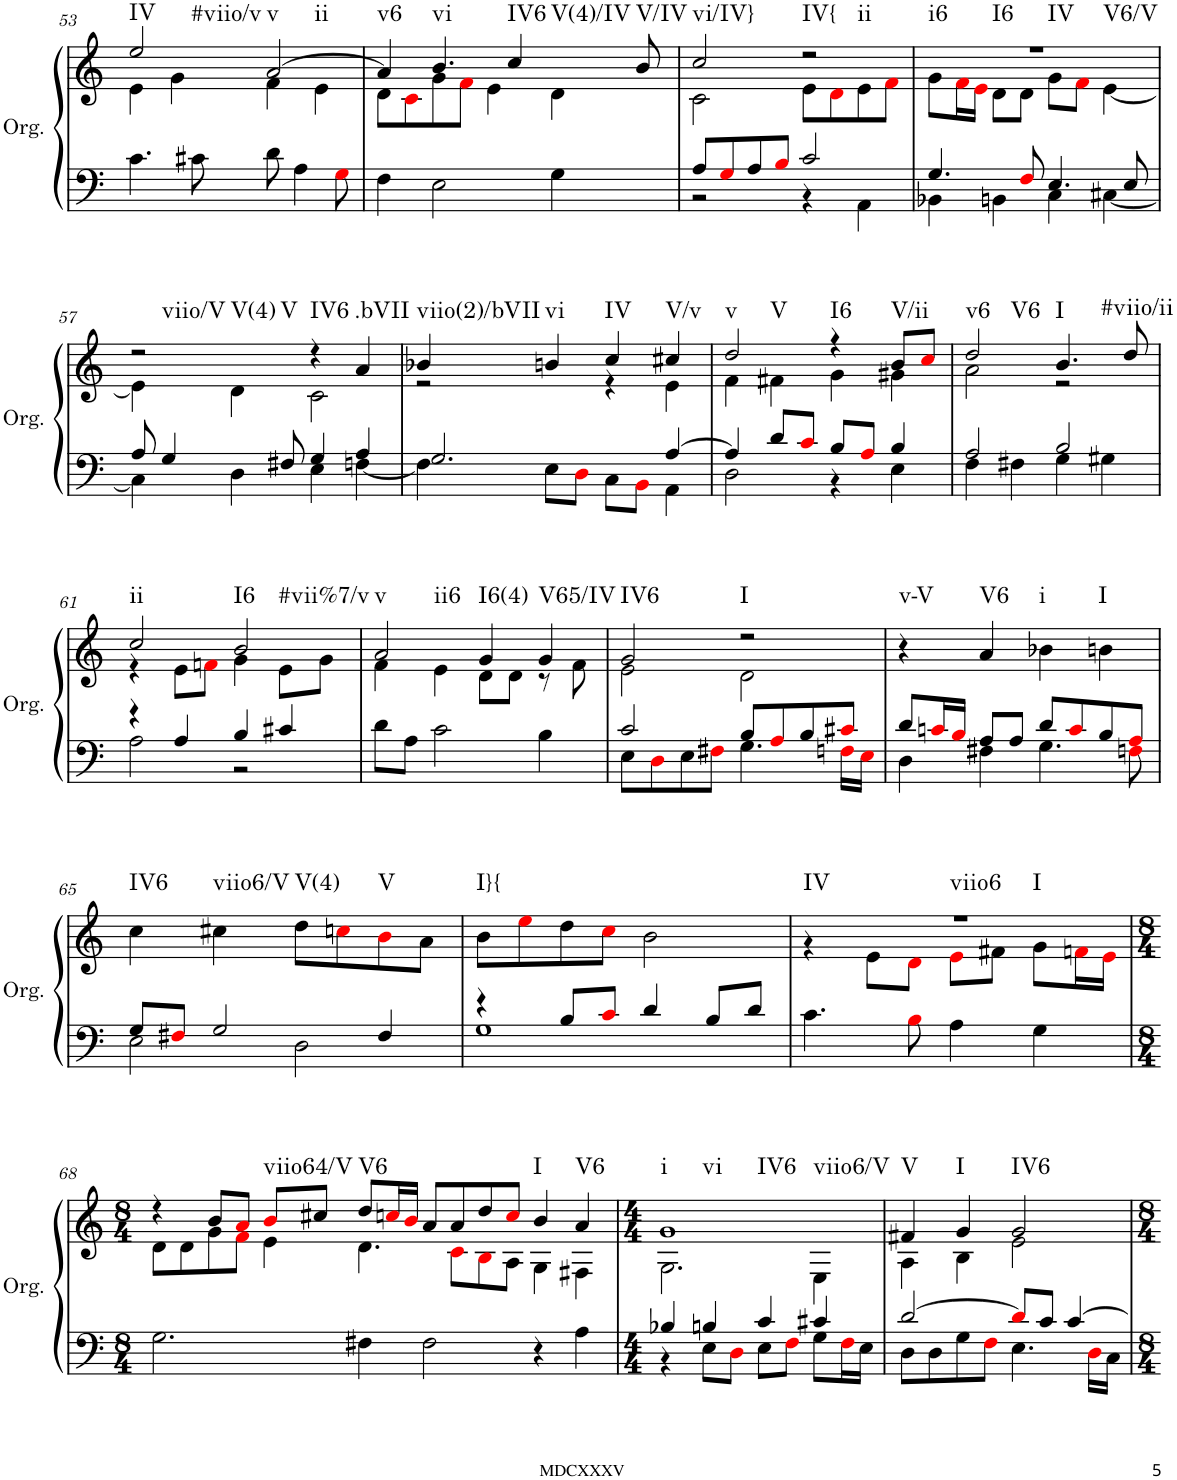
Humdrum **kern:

**kern	**kern	**harte	**kern
*part2	*part2	*part2	*part1
*staff3	*staff2	*	*staff1
*I"Organ	*	*	*I"Voice
*I'Org.	*	*	*I'Vo.
!!LO:PB:g=z
*clefF4	*clefG2	*	*clefGv2
*k[]	*k[]	*	*k[]
*M4/4	*M4/4	*	*M4/4
=53	=53	=53	=53
*	*^	*	*
!	!	!	!LO:H:n=1:kt=IV	!
!	!	!	!LO:H:n=2:kt=#viio/v	!
4.c\	2ee/	4e\	N N	1r
.	.	4g\	.	.
8c#X\	.	.	.	.
!	!	!	!LO:H:n=1:kt=v	!
!	!	!	!LO:H:n=2:kt=ii	!
8d\	[2a/	4f\	N N	.
4A\	.	.	.	.
.	.	4e\	.	.
8Gi\	.	.	.	.
=54	=54	=54	=54	=54
!	!	!	!LO:H:kt=v6	!
4F\	4a/]	8d\L	N	1r
.	.	8ci\	.	.
!	!	!	!LO:H:kt=vi	!
2E\	4.b/	8g\	N	.
.	.	8fi\J	.	.
.	.	4e\	.	.
!	!	!	!LO:H:n=1:kt=IV6	!
!	!	!	!LO:H:n=2:kt=V(4)/IV	!
.	4cc/	.	N N	.
4G\	.	4d\	.	.
!	!	!	!LO:H:kt=V/IV	!
.	8b/	.	N	.
=55	=55	=55	=55	=55
*^	*	*	*	*
!	!	!	!	!LO:H:kt=vi/IV}	!
8A/L	2r	2cc/	2c\	N	1r
8Gi/	.	.	.	.	.
8A/	.	.	.	.	.
8Bi/J	.	.	.	.	.
!	!	!	!	!LO:H:n=1:kt=IV{	!
!	!	!	!	!LO:H:n=2:kt=ii	!
2c/	4r	2r	8e\L	N N	.
.	.	.	8di\	.	.
.	4AA\	.	8e\	.	.
.	.	.	8fi\J	.	.
=56	=56	=56	=56	=56	=56
!	!	!	!	!LO:H:n=1:kt=i6	!
!	!	!	!	!LO:H:n=2:kt=I6	!
!	!	!	!	!LO:H:n=3:kt=IV	!
!	!	!	!	!LO:H:n=4:kt=V6/V	!
4.G/	4BB-X\	1r	8g\L	N N N N	1r
.	.	.	16fi\L	.	.
.	.	.	16ei\JJ	.	.
.	4BBn\	.	8d\L	.	.
8Fi/	.	.	8d\J	.	.
4.E/	4C\	.	8g\L	.	.
.	.	.	8fi\J	.	.
.	[4C#X\	.	[4e\	.	.
8E/	.	.	.	.	.
!!LO:LB:g=z
=57	=57	=57	=57	=57	=57
!	!	!	!	!LO:H:n=1:kt=viio/V	!
!	!	!	!	!LO:H:n=2:kt=V(4)	!
!	!	!	!	!LO:H:n=3:kt=V	!
8A/	4C#\]	2r	4e\]	N N N	1r
4G/	.	.	.	.	.
.	4D\	.	4d\	.	.
8F#X/	.	.	.	.	.
!	!	!	!	!LO:H:kt=IV6	!
4G/	4E\	4r	2c\	N	.
!	!	!	!	!LO:H:kt=.bVII	!
4A/	[4Fn\	4a/	.	N	.
=58	=58	=58	=58	=58	=58
!	!	!	!	!LO:H:kt=viio(2)/bVII	!
2.G/	4F\]	4b-X/	2r	N	1r
!	!	!	!	!LO:H:kt=vi	!
.	8E\L	4bn/	.	N	.
.	8Di\J	.	.	.	.
!	!	!	!	!LO:H:kt=IV	!
.	8C\L	4cc/	4r	N	.
.	8BBi\J	.	.	.	.
!	!	!	!	!LO:H:kt=V/v	!
[4A/	4AA\	4cc#X/	4e\	N	.
=59	=59	=59	=59	=59	=59
!	!	!	!	!LO:H:n=1:kt=v	!
!	!	!	!	!LO:H:n=2:kt=V	!
4A/]	2D\	2dd/	4f\	N N	1r
8d/L	.	.	4f#X\	.	.
8ci/J	.	.	.	.	.
!	!	!	!	!LO:H:kt=I6	!
8B/L	4r	4r	4g\	N	.
8Ai/J	.	.	.	.	.
!	!	!	!	!LO:H:kt=V/ii	!
4B/	4E\	8b/L	4g#X\	N	.
.	.	8cci/J	.	.	.
=60	=60	=60	=60	=60	=60
!	!	!	!	!LO:H:n=1:kt=v6	!
!	!	!	!	!LO:H:n=2:kt=V6	!
2A/	4F\	2dd/	2a\	N N	1r
.	4F#X\	.	.	.	.
!	!	!	!	!LO:H:n=1:kt=I	!
!	!	!	!	!LO:H:n=2:kt=#viio/ii	!
2B/	4G\	4.b/	2r	N N	.
.	4G#X\	.	.	.	.
.	.	8dd/	.	.	.
!!LO:LB:g=z
=61	=61	=61	=61	=61	=61
!	!	!	!	!LO:H:kt=ii	!
4r	2A\	2cc/	4r	N	1r
4A/	.	.	8e\L	.	.
.	.	.	8fni\J	.	.
!	!	!	!	!LO:H:n=1:kt=I6	!
!	!	!	!	!LO:H:n=2:kt=#vii%7/v	!
4B/	2r	2b/	4g\	N N	.
4c#X/	.	.	8e\L	.	.
.	.	.	8g\J	.	.
*v	*v	*	*	*	*
=62	=62	=62	=62	=62
!	!	!	!LO:H:n=1:kt=v	!
!	!	!	!LO:H:n=2:kt=ii6	!
8d\L	2a/	4f\	N N	1r
8A\J	.	.	.	.
2c\	.	4e\	.	.
!	!	!	!LO:H:kt=I6(4)	!
.	4g/	8d\L	N	.
.	.	8d\J	.	.
!	!	!	!LO:H:kt=V65/IV	!
4B\	4g/	8r	N	.
.	.	8f\	.	.
=63	=63	=63	=63	=63
*^	*	*	*	*
!	!	!	!	!LO:H:kt=IV6	!
2c/	8E\L	2g/	2e\	N	1r
.	8Di\	.	.	.	.
.	8E\	.	.	.	.
.	8F#Xi\J	.	.	.	.
!	!	!	!	!LO:H:kt=I	!
8B/L	4.G\	2r	2d\	N	.
8Ai/	.	.	.	.	.
8B/	.	.	.	.	.
8c#Xi/J	16Fni\LL	.	.	.	.
.	16Ei\JJ	.	.	.	.
*	*	*v	*v	*	*
=64	=64	=64	=64	=64
!	!	!	!LO:H:kt=v-V	!
8d/L	4D\	4r	N	1r
16cni/L	.	.	.	.
16Bi/JJ	.	.	.	.
!	!	!	!LO:H:kt=V6	!
8A/L	4F#X\	4a/	N	.
8A/J	.	.	.	.
!	!	!	!LO:H:kt=i	!
8d/L	4.G\	4b-X\	N	.
8ci/	.	.	.	.
!	!	!	!LO:H:kt=I	!
8B/	.	4bn\	N	.
8Ai/J	8Fni\	.	.	.
!!LO:LB:g=z
=65	=65	=65	=65	=65
!	!	!	!LO:H:kt=IV6	!
8G/L	2E\	4cc\	N	1r
8F#Xi/J	.	.	.	.
!	!	!	!LO:H:kt=viio6/V	!
2G/	.	4cc#X\	N	.
!	!	!	!LO:H:kt=V(4)	!
.	2D\	8dd\L	N	.
.	.	8ccni\	.	.
!	!	!	!LO:H:kt=V	!
4F#/	.	8bi\	N	.
.	.	8a\J	.	.
=66	=66	=66	=66	=66
!	!	!	!LO:H:kt=I}{	!
4r	1G	8b\L	N	1r
.	.	8eei\	.	.
8B/L	.	8dd\	.	.
8ci/J	.	8cci\J	.	.
4d/	.	2b\	.	.
8B/L	.	.	.	.
8d/J	.	.	.	.
*v	*v	*	*	*
=67	=67	=67	=67
*	*^	*	*
!	!	!	!LO:H:n=1:kt=IV	!
!	!	!	!LO:H:n=2:kt=viio6	!
!	!	!	!LO:H:n=3:kt=I	!
4.c\	1r	4r	N N N	1r
.	.	8e\L	.	.
8Bi\	.	8di\J	.	.
4A\	.	8ei\L	.	.
.	.	8f#X\J	.	.
4G\	.	8g\L	.	.
.	.	16fni\L	.	.
.	.	16ei\JJ	.	.
!!LO:LB:g=z
=68	=68	=68	=68	=68
*M8/4	*M8/4	*	*	*M8/4
2.G\	4r	8d\L	.	0r
.	.	8d\	.	.
.	8b/L	8g\	.	.
.	8ai/J	8fi\J	.	.
!	!	!	!LO:H:kt=viio64/V	!
.	8bi/L	4e\	N	.
.	8cc#X/J	.	.	.
!	!	!	!LO:H:kt=V6	!
4F#X\	8dd/L	4.d\	N	.
.	16ccni/L	.	.	.
.	16bi/JJ	.	.	.
2F#\	8a/L	.	.	.
.	8a/	8ci\L	.	.
.	8dd/	8Bi\	.	.
.	8cci/J	8A\J	.	.
!	!	!	!LO:H:kt=I	!
4r	4b/	4G\	N	.
!	!	!	!LO:H:kt=V6	!
4A\	4a/	4F#X\	N	.
=69	=69	=69	=69	=69
*M4/4	*M4/4	*	*	*M4/4
*^	*	*	*	*
!	!	!	!	!LO:H:n=1:kt=i	!
!	!	!	!	!LO:H:n=2:kt=vi	!
!	!	!	!	!LO:H:n=3:kt=IV6	!
!	!	!	!	!LO:H:n=4:kt=viio6/V	!
4B-X/	4r	1g	2.G\	N N N N	1r
4Bn/	8E\L	.	.	.	.
.	8Di\J	.	.	.	.
4c/	8E\L	.	.	.	.
.	8Fi\J	.	.	.	.
4c#X/	8G\L	.	4E\	.	.
.	16Fi\L	.	.	.	.
.	16E\JJ	.	.	.	.
=70	=70	=70	=70	=70	=70
!	!	!	!	!LO:H:kt=V	!
[2d/	8D\L	4f#X/	4A\	N	1r
.	8D\	.	.	.	.
!	!	!	!	!LO:H:kt=I	!
.	8G\	4g/	4B\	N	.
.	8Fi\J	.	.	.	.
!	!	!	!	!LO:H:kt=IV6	!
8di/L]	4.E\	2g/	2e\	N	.
8c/J	.	.	.	.	.
[4c/	.	.	.	.	.
.	16Di\LL	.	.	.	.
.	16C\JJ	.	.	.	.
*v	*v	*	*	*	*
*	*v	*v	*	*
=	=	=	=
*-	*-	*-	*-
